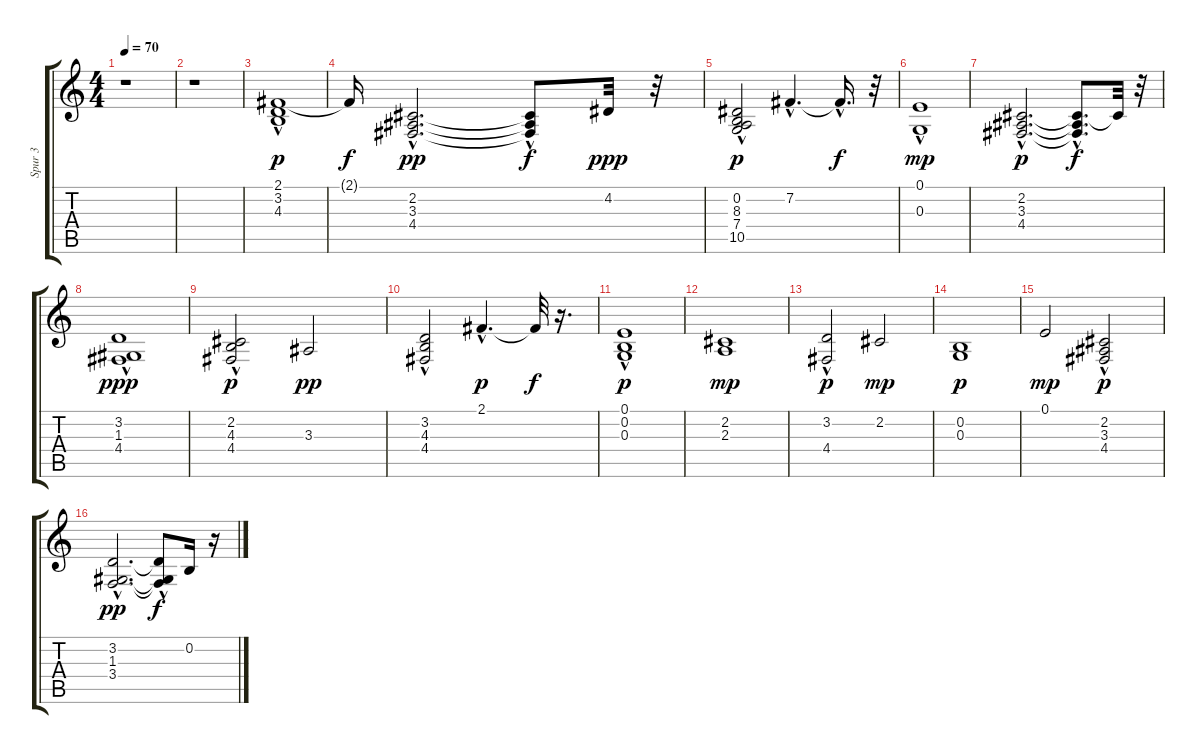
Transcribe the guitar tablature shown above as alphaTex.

\track ("Spur 3" "Spur 3") {instrument honkytonkpiano}
\staff {score tabs}
\tuning (E4 B3 G3 D3 A2 E2) {hide}
\ts (4 4)
\tempo 70
\clef g2
\ks c
r.1{dy mp} |
r.1 |
(2.1 3.2{hac} 4.3{hac}).1{dy p instrument pad2warm} |
2.1{t}.16{dy f} (2.2{hac} 3.3{hac} 4.4{hac}).2{d dy pp} (2.2{t} 3.3{hac t} 4.4{t}).8{dy f} 4.2.32{dy ppp} r.32 |
(0.2 8.3 7.4{hac} 10.5).2{dy p} 7.2{hac}.4{d} 7.2{hac t}.16{d dy f} r.32 |
(0.1 0.3{hac}).1{dy mp} |
(2.2{hac} 3.3{hac} 4.4{hac}).2{d dy p} (2.2{hac t} 3.3{hac t} 4.4{hac t}).8{d dy f} 2.2{t}.32 r.32 |
(3.2 1.3{hac} 4.4{hac}).1{dy ppp} |
(2.2{hac} 4.3 4.4{hac}).2{dy p} 3.3.2{dy pp} |
(3.2{hac} 4.3{hac} 4.4{hac}).2 2.1{hac}.4{d dy p} 2.1{t}.32{dy f} r.16{d} |
(0.1 0.2{hac} 0.3).1{dy p instrument pad2warm} |
(2.2 2.3).1{dy mp} |
(3.2 4.4{hac}).2{dy p} 2.2.2{dy mp} |
(0.2 0.3).1{dy p} |
0.1.2{dy mp} (2.2 3.3{hac} 4.4{hac}).2{dy p} |
(3.2{hac} 1.3{hac} 3.4{hac}).2{d dy pp} (3.2{t} 1.3{t} 3.4{hac t}).8{dy f} 0.2.16 r.16
